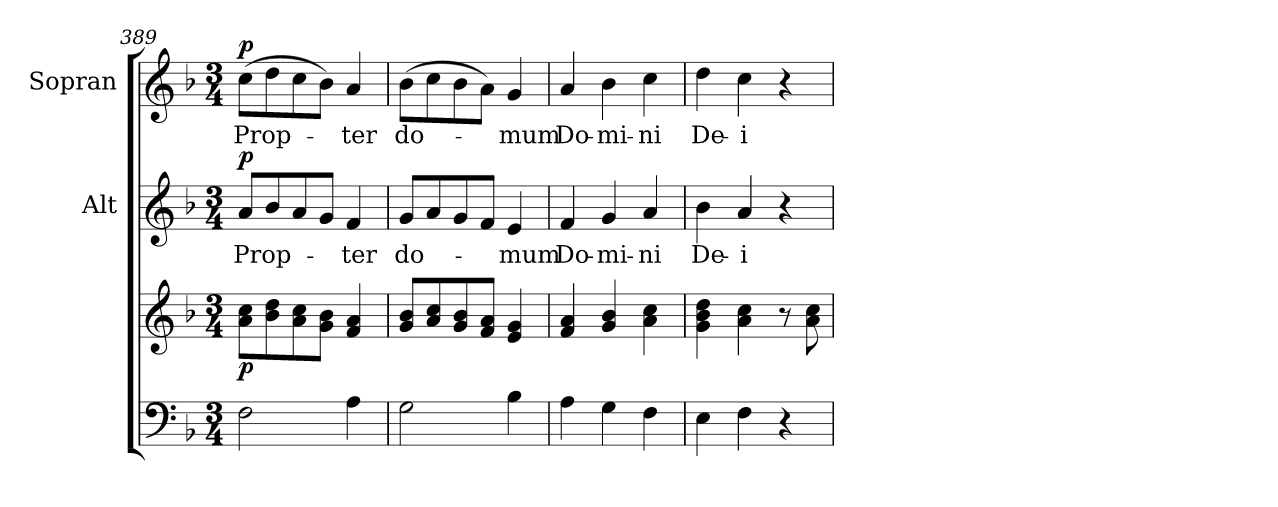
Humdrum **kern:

**kern	**kern	**dynam	**kern	**text	**dynam	**kern	**text	**dynam
*part3	*part3	*part3	*part2	*part2	*part2	*part1	*part1	*part1
*staff4	*staff3	*staff3/4	*staff2	*staff2	*staff2	*staff1	*staff1	*staff1
*	*	*	*I"Alt	*	*	*I"Sopran	*	*
*	*	*	*I'A.	*	*	*I'S.	*	*
*clefF4	*clefG2	*	*clefG2	*	*	*clefG2	*	*
*k[b-]	*k[b-]	*	*k[b-]	*	*	*k[b-]	*	*
*F:	*F:	*	*F:	*	*	*F:	*	*
*M3/4	*M3/4	*	*M3/4	*	*	*M3/4	*	*
=389	=389	=389	=389	=389	=389	=389	=389	=389
!	!	!LO:DY:b	!	!LO:LY:b	!LO:DY:a	!	!LO:LY:b	!LO:DY:a
2F\	8a\ 8cc\L	p	8a/L	Prop-	p	(>8cc\L	Prop-	p
.	8b-\ 8dd\	.	8b-/	.	.	8dd\	.	.
.	8a\ 8cc\	.	8a/	.	.	8cc\	.	.
.	8g\ 8b-\J	.	8g/J	.	.	8b-\J)	.	.
!	!	!	!	!LO:LY:b	!	!	!LO:LY:b	!
4A\	4f/ 4a/	.	4f/	-ter	.	4a/	-ter	.
=390	=390	=390	=390	=390	=390	=390	=390	=390
!	!	!	!	!LO:LY:b	!	!	!LO:LY:b	!
2G\	8g/ 8b-/L	.	8g/L	do-	.	(>8b-\L	do-	.
.	8a/ 8cc/	.	8a/	.	.	8cc\	.	.
.	8g/ 8b-/	.	8g/	.	.	8b-\	.	.
.	8f/ 8a/J	.	8f/J	.	.	8a\J)	.	.
!	!	!	!	!LO:LY:b	!	!	!LO:LY:b	!
4B-\	4e/ 4g/	.	4e/	-mum	.	4g/	-mum	.
=391	=391	=391	=391	=391	=391	=391	=391	=391
!	!	!	!	!LO:LY:b	!	!	!LO:LY:b	!
4A\	4f/ 4a/	.	4f/	Do-	.	4a/	Do-	.
!	!	!	!	!LO:LY:b	!	!	!LO:LY:b	!
4G\	4g/ 4b-/	.	4g/	-mi-	.	4b-\	-mi-	.
!	!	!	!	!LO:LY:b	!	!	!LO:LY:b	!
4F\	4a\ 4cc\	.	4a/	-ni	.	4cc\	-ni	.
!!LO:LB:g=z
=392	=392	=392	=392	=392	=392	=392	=392	=392
!	!	!	!	!LO:LY:b	!	!	!LO:LY:b	!
4E\	4g\ 4b-\ 4dd\	.	4b-\	De-	.	4dd\	De-	.
!	!	!	!	!LO:LY:b	!	!	!LO:LY:b	!
4F\	4a\ 4cc\	.	4a/	-i	.	4cc\	-i	.
4r	8r	.	4r	.	.	4r	.	.
.	8a\ 8cc\	.	.	.	.	.	.	.
=	=	=	=	=	=	=	=	=
*-	*-	*-	*-	*-	*-	*-	*-	*-
